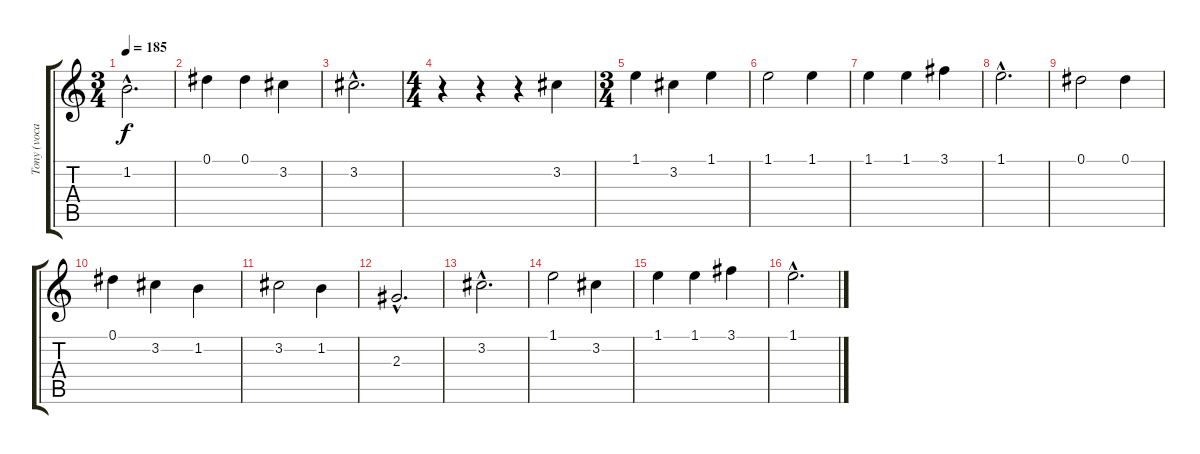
\track ("Tony (vocals)" "Tony (voca") {instrument overdrivenguitar}
\staff {score tabs}
\tuning (Eb4 Bb3 Gb3 Db3 Ab2 Eb2) {hide}
\ts (3 4)
\tempo 185
\clef g2
\ks c
1.2{hac}.2{d dy f} |
0.1.4 0.1.4 3.2.4 |
3.2{hac}.2{d} |
\ts (4 4)
r.4 r.4 r.4 3.2.4 |
\ts (3 4)
1.1.4 3.2.4 1.1.4 |
1.1.2 1.1.4 |
1.1.4 1.1.4 3.1.4 |
1.1{hac}.2{d} |
0.1.2 0.1.4 |
0.1.4 3.2.4 1.2.4 |
3.2.2 1.2.4 |
2.3{hac}.2{d} |
3.2{hac}.2{d} |
1.1.2 3.2.4 |
1.1.4 1.1.4 3.1.4 |
1.1{hac}.2{d}
